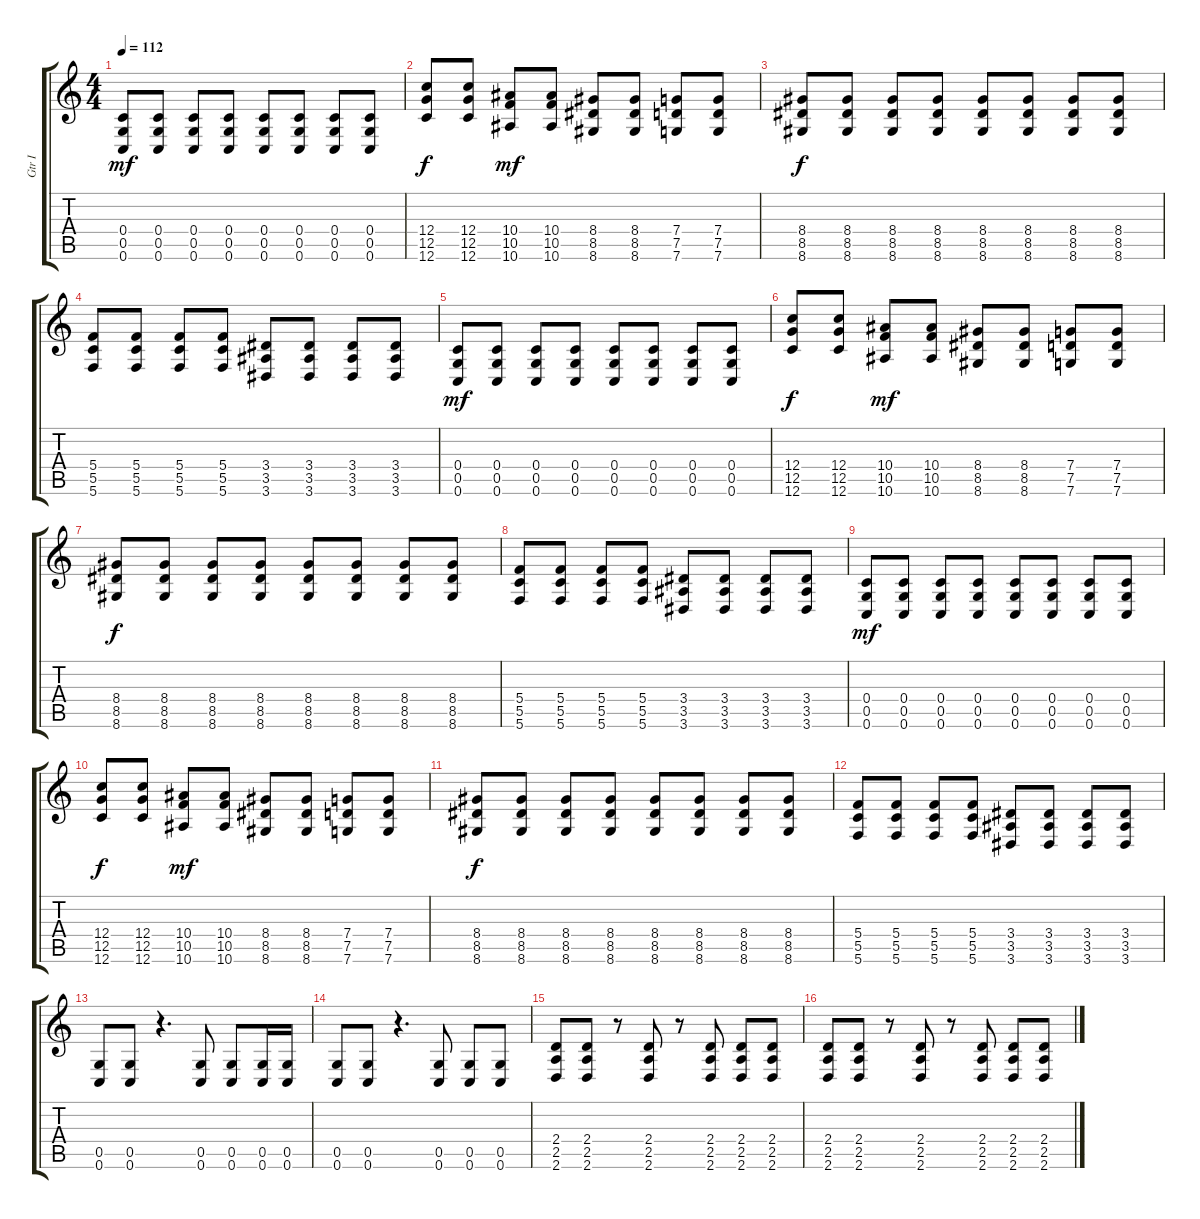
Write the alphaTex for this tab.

\track ("Gtr I" "Gtr I") {instrument overdrivenguitar}
\staff {score tabs}
\tuning (D4 A3 F3 C3 G2 C2) {hide}
\ts (4 4)
\tempo 112
\clef g2
\ks c
(0.4 0.5 0.6).8{dy mf} (0.4 0.5 0.6).8 (0.4 0.5 0.6).8 (0.4 0.5 0.6).8 (0.4 0.5 0.6).8 (0.4 0.5 0.6).8 (0.4 0.5 0.6).8 (0.4 0.5 0.6).8 |
(12.4 12.5 12.6).8{dy f} (12.4 12.5 12.6).8 (10.4 10.5 10.6).8{dy mf} (10.4 10.5 10.6).8 (8.4 8.5 8.6).8 (8.4 8.5 8.6).8 (7.4 7.5 7.6).8 (7.4 7.5 7.6).8 |
(8.4 8.5 8.6).8{dy f} (8.4 8.5 8.6).8 (8.4 8.5 8.6).8 (8.4 8.5 8.6).8 (8.4 8.5 8.6).8 (8.4 8.5 8.6).8 (8.4 8.5 8.6).8 (8.4 8.5 8.6).8 |
(5.4 5.5 5.6).8 (5.4 5.5 5.6).8 (5.4 5.5 5.6).8 (5.4 5.5 5.6).8 (3.4 3.5 3.6).8 (3.4 3.5 3.6).8 (3.4 3.5 3.6).8 (3.4 3.5 3.6).8 |
(0.4 0.5 0.6).8{dy mf} (0.4 0.5 0.6).8 (0.4 0.5 0.6).8 (0.4 0.5 0.6).8 (0.4 0.5 0.6).8 (0.4 0.5 0.6).8 (0.4 0.5 0.6).8 (0.4 0.5 0.6).8 |
(12.4 12.5 12.6).8{dy f} (12.4 12.5 12.6).8 (10.4 10.5 10.6).8{dy mf} (10.4 10.5 10.6).8 (8.4 8.5 8.6).8 (8.4 8.5 8.6).8 (7.4 7.5 7.6).8 (7.4 7.5 7.6).8 |
(8.4 8.5 8.6).8{dy f volume 11 balance 0 instrument overdrivenguitar} (8.4 8.5 8.6).8 (8.4 8.5 8.6).8 (8.4 8.5 8.6).8 (8.4 8.5 8.6).8 (8.4 8.5 8.6).8 (8.4 8.5 8.6).8 (8.4 8.5 8.6).8 |
(5.4 5.5 5.6).8 (5.4 5.5 5.6).8 (5.4 5.5 5.6).8 (5.4 5.5 5.6).8 (3.4 3.5 3.6).8 (3.4 3.5 3.6).8 (3.4 3.5 3.6).8 (3.4 3.5 3.6).8 |
(0.4 0.5 0.6).8{dy mf} (0.4 0.5 0.6).8 (0.4 0.5 0.6).8 (0.4 0.5 0.6).8 (0.4 0.5 0.6).8 (0.4 0.5 0.6).8 (0.4 0.5 0.6).8 (0.4 0.5 0.6).8 |
(12.4 12.5 12.6).8{dy f} (12.4 12.5 12.6).8 (10.4 10.5 10.6).8{dy mf} (10.4 10.5 10.6).8 (8.4 8.5 8.6).8 (8.4 8.5 8.6).8 (7.4 7.5 7.6).8 (7.4 7.5 7.6).8 |
(8.4 8.5 8.6).8{dy f} (8.4 8.5 8.6).8 (8.4 8.5 8.6).8 (8.4 8.5 8.6).8 (8.4 8.5 8.6).8 (8.4 8.5 8.6).8 (8.4 8.5 8.6).8 (8.4 8.5 8.6).8 |
(5.4 5.5 5.6).8 (5.4 5.5 5.6).8 (5.4 5.5 5.6).8 (5.4 5.5 5.6).8 (3.4 3.5 3.6).8 (3.4 3.5 3.6).8 (3.4 3.5 3.6).8 (3.4 3.5 3.6).8 |
(0.5 0.6).8 (0.5 0.6).8 r.4{d} (0.5 0.6).8 (0.5 0.6).8 (0.5 0.6).16 (0.5 0.6).16 |
(0.5 0.6).8 (0.5 0.6).8 r.4{d} (0.5 0.6).8 (0.5 0.6).8 (0.5 0.6).8 |
(2.4 2.5 2.6).8 (2.4 2.5 2.6).8 r.8 (2.4 2.5 2.6).8 r.8 (2.4 2.5 2.6).8 (2.4 2.5 2.6).8 (2.4 2.5 2.6).8 |
(2.4 2.5 2.6).8 (2.4 2.5 2.6).8 r.8 (2.4 2.5 2.6).8 r.8 (2.4 2.5 2.6).8 (2.4 2.5 2.6).8 (2.4 2.5 2.6).8
